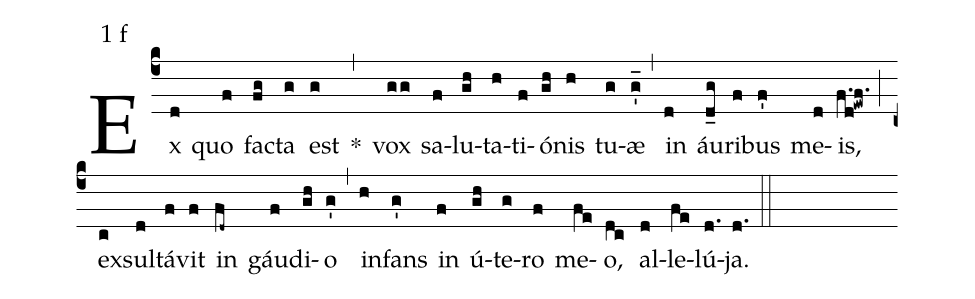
mode:1 f;
%%
(c4) Ex(d) quo(f) fa(fg)cta(g) est(g) *(,) vox(gg) sa(f)lu(gh)ta(h)ti(f)ó(gh)nis(h) tu(g)æ(g'_) (,) in(d) áu(d_g)ri(f)bus(f') me(d)is,(f.d!ewf.) (;) ex(c)sul(d)tá(f)vit(f) in(fd~) gáu(f)di(gh)o(g') (,) in(h)fans(g') in(f) ú(gh)te(g)ro(f) me(fe)o,(dc) al(d)le(fe)lú(d.)ja.(d.) (::)
